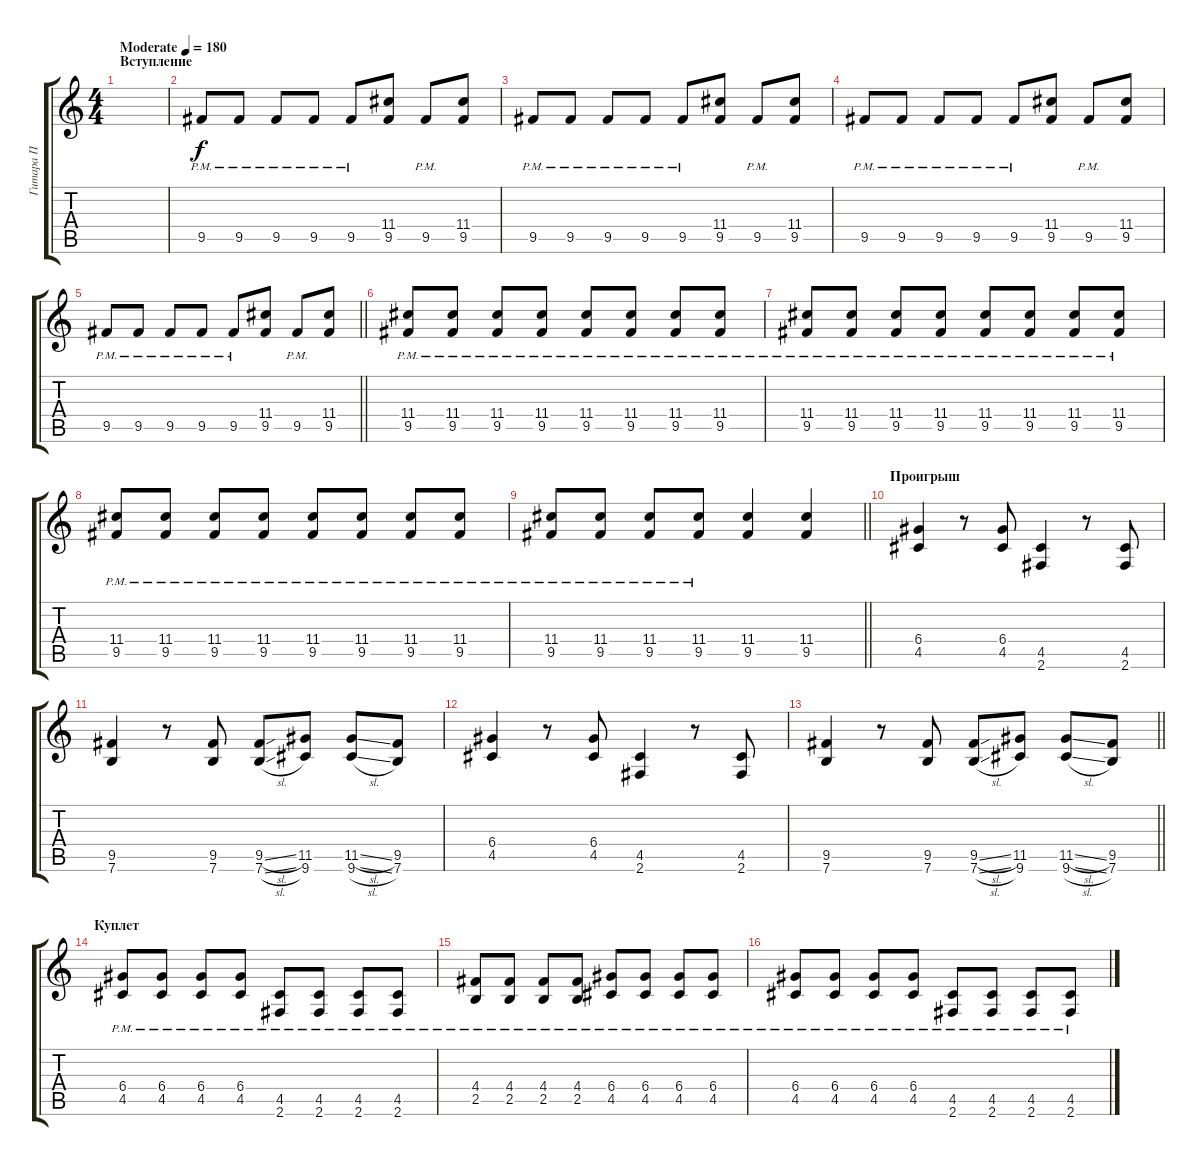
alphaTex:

\track ("Гитара П" "Гитара П") {instrument distortionguitar}
\staff {score tabs}
\tuning (E4 B3 G3 D3 A2 E2) {hide}
\ts (4 4)
\section ("" "Вступление")
\tempo (180 "Moderate")
\clef g2
\ks c
|
9.5{pm}.8 9.5{pm}.8 9.5{pm}.8 9.5{pm}.8 9.5{pm}.8 (11.4 9.5).8 9.5{pm}.8 (11.4 9.5).8 |
9.5{pm}.8 9.5{pm}.8 9.5{pm}.8 9.5{pm}.8 9.5{pm}.8 (11.4 9.5).8 9.5{pm}.8 (11.4 9.5).8 |
9.5{pm}.8 9.5{pm}.8 9.5{pm}.8 9.5{pm}.8 9.5{pm}.8 (11.4 9.5).8 9.5{pm}.8 (11.4 9.5).8 |
\barLineRight lightlight
9.5{pm}.8 9.5{pm}.8 9.5{pm}.8 9.5{pm}.8 9.5{pm}.8 (11.4 9.5).8 9.5{pm}.8 (11.4 9.5).8 |
\section ("" " ")
(11.4{pm} 9.5{pm}).8 (11.4{pm} 9.5{pm}).8 (11.4{pm} 9.5{pm}).8 (11.4{pm} 9.5{pm}).8 (11.4{pm} 9.5{pm}).8 (11.4{pm} 9.5{pm}).8 (11.4{pm} 9.5{pm}).8 (11.4{pm} 9.5{pm}).8 |
(11.4{pm} 9.5{pm}).8 (11.4{pm} 9.5{pm}).8 (11.4{pm} 9.5{pm}).8 (11.4{pm} 9.5{pm}).8 (11.4{pm} 9.5{pm}).8 (11.4{pm} 9.5{pm}).8 (11.4{pm} 9.5{pm}).8 (11.4{pm} 9.5{pm}).8 |
(11.4{pm} 9.5{pm}).8 (11.4{pm} 9.5{pm}).8 (11.4{pm} 9.5{pm}).8 (11.4{pm} 9.5{pm}).8 (11.4{pm} 9.5{pm}).8 (11.4{pm} 9.5{pm}).8 (11.4{pm} 9.5{pm}).8 (11.4{pm} 9.5{pm}).8 |
\barLineRight lightlight
(11.4{pm} 9.5{pm}).8 (11.4{pm} 9.5{pm}).8 (11.4{pm} 9.5{pm}).8 (11.4{pm} 9.5{pm}).8 (11.4 9.5).4 (11.4 9.5).4 |
\section ("" "Проигрыш")
(6.4 4.5).4 r.8 (6.4 4.5).8 (4.5 2.6).4 r.8 (4.5 2.6).8 |
(9.5 7.6).4 r.8 (9.5 7.6).8 (9.5{sl} 7.6{sl}).8 (11.5 9.6).8 (11.5{sl} 9.6{sl}).8 (9.5 7.6).8 |
(6.4 4.5).4 r.8 (6.4 4.5).8 (4.5 2.6).4 r.8 (4.5 2.6).8 |
\barLineRight lightlight
(9.5 7.6).4 r.8 (9.5 7.6).8 (9.5{sl} 7.6{sl}).8 (11.5 9.6).8 (11.5{sl} 9.6{sl}).8 (9.5 7.6).8 |
\section ("" "Куплет")
(6.4{pm} 4.5{pm}).8 (6.4{pm} 4.5{pm}).8 (6.4{pm} 4.5{pm}).8 (6.4{pm} 4.5{pm}).8 (4.5{pm} 2.6{pm}).8 (4.5{pm} 2.6{pm}).8 (4.5{pm} 2.6{pm}).8 (4.5{pm} 2.6{pm}).8 |
(4.4{pm} 2.5{pm}).8 (4.4{pm} 2.5{pm}).8 (4.4{pm} 2.5{pm}).8 (4.4{pm} 2.5{pm}).8 (6.4{pm} 4.5{pm}).8 (6.4{pm} 4.5{pm}).8 (6.4{pm} 4.5{pm}).8 (6.4{pm} 4.5{pm}).8 |
(6.4{pm} 4.5{pm}).8 (6.4{pm} 4.5{pm}).8 (6.4{pm} 4.5{pm}).8 (6.4{pm} 4.5{pm}).8 (4.5{pm} 2.6{pm}).8 (4.5{pm} 2.6{pm}).8 (4.5{pm} 2.6{pm}).8 (4.5{pm} 2.6{pm}).8
